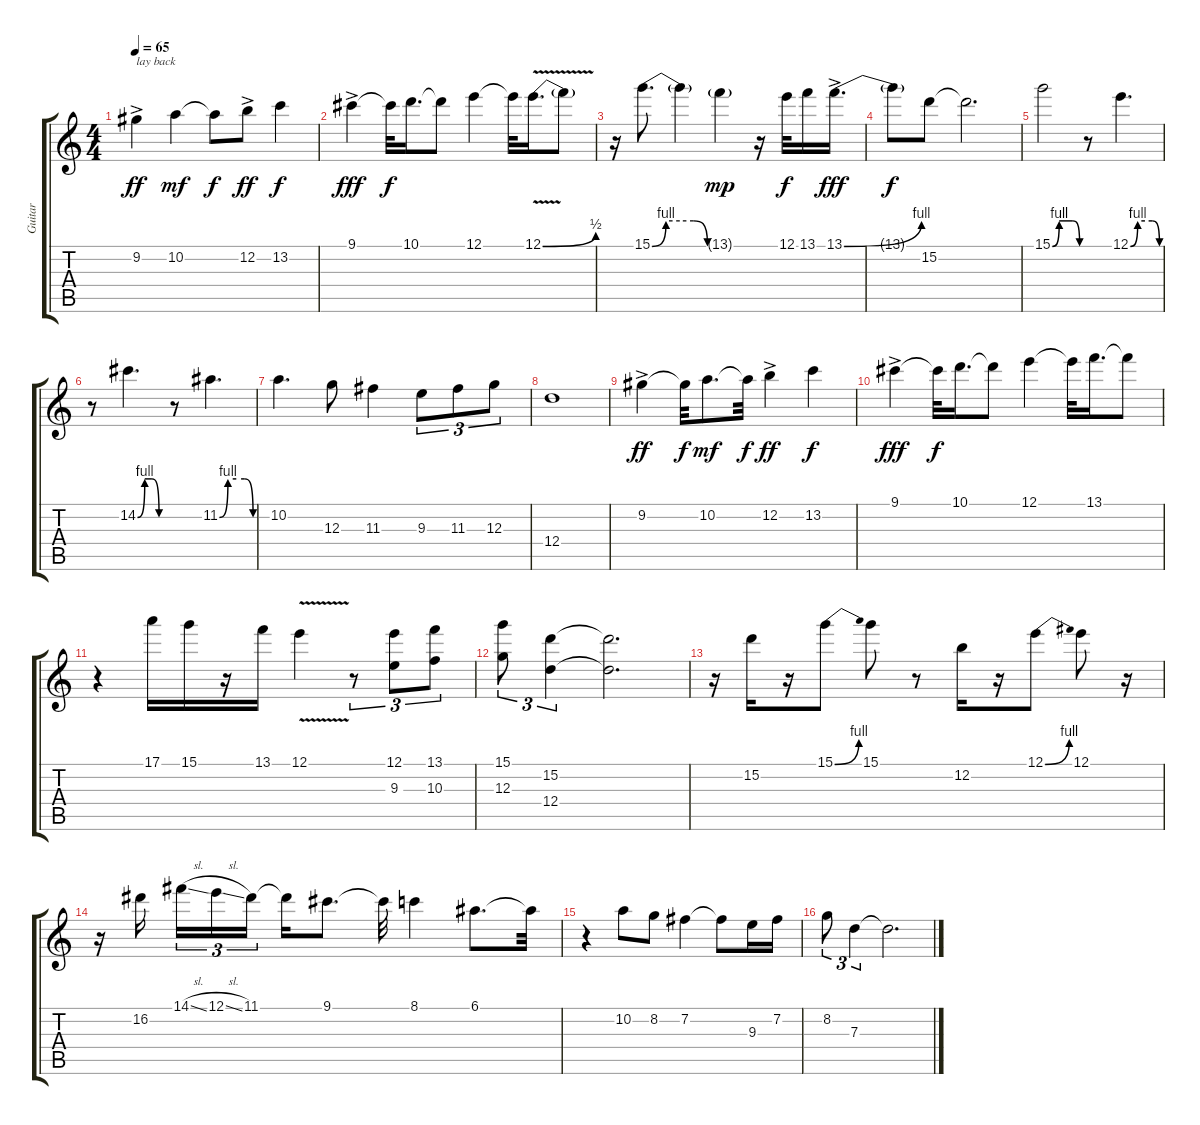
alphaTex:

\track ("Guitar" "Guitar") {instrument electricguitarjazz}
\staff {score tabs}
\tuning (E4 B3 G3 D3 A2 E2) {hide}
\ts (4 4)
\tempo 65
\clef g2
\ks c
9.2{ac}.4{txt "lay back" dy ff instrument electricguitarjazz} 10.2.4{dy mf} 10.2{t}.8{dy f} 12.2{ac}.8{dy ff} 13.2.4{dy f} |
9.1{ac}.4{dy fff} 9.1{t}.32{dy f} 10.1.16{d} 10.1{t}.8 12.1.4 12.1{t}.32 12.1{be (bend 0 0 60 2) v}.16{d} 12.1{t}.8 |
r.16 15.1{be (custom 0 0 15 4 30 4 45 4 60 0)}.8{d} 15.1{t}.4 13.1{g}.4{dy mp} r.16 12.1.32{dy f} 13.1.16 13.1{be (bend 0 0 60 4) ac}.16{d dy fff} |
13.1{t}.8{dy f} 15.2.8 15.2{t}.2{d} |
15.1{be (custom 0 0 15 4 30 4 45 4 60 0)}.2 r.8 12.1{be (custom 0 0 15 4 30 4 45 4 60 0)}.4{d} |
r.8 14.2{be (custom 0 0 15 4 30 4 45 0 60 0)}.4{d} r.8 11.2{be (custom 0 0 15 4 30 4 45 4 60 0)}.4{d} |
10.2.4{d} 12.3.8 11.3.4 9.3.8{tu (3 2)} 11.3.8{tu (3 2)} 12.3.8{tu (3 2)} |
12.4.1 |
9.2{ac}.4{dy ff} 9.2{t}.32{dy f} 10.2.8{d dy mf} 10.2{t}.32{dy f} 12.2{ac}.4{dy ff} 13.2.4{dy f} |
9.1{ac}.4{dy fff} 9.1{t}.32{dy f} 10.1.16{d} 10.1{t}.8 12.1.4 12.1{t}.32 13.1.16{d} 13.1{t}.8 |
r.4 17.1.16 15.1.16 r.16 13.1.16 12.1{v}.4 r.8{tu (3 2)} (12.1 9.3).8{tu (3 2)} (13.1 10.3).8{tu (3 2)} |
(15.1 12.3).8{tu (3 2)} (15.2 12.4).4{tu (3 2)} (15.2{t} 12.4{t}).2{d} |
r.16 15.2.16 r.16 15.1{be (bend 0 0 60 4)}.8 15.1.8 r.8 12.2.16 r.16 12.1{be (bend 0 0 60 4)}.8 12.1.8 r.16 |
r.16 16.2.16{beam splitsecondary} 14.1{sl}.16{tu (3 2)} 12.1{sl}.16{tu (3 2)} 11.1.16{tu (3 2)} 11.1{t}.16 9.1.8{d} 9.1{t}.32 8.1.4 6.1.8{d} 6.1{t}.32 |
r.4 10.2.8 8.2.8 7.2.4 7.2{t}.8 9.3.16 7.2.16 |
8.2.8{tu (3 2)} 7.3.4{tu (3 2)} 7.3{t}.2{d}
